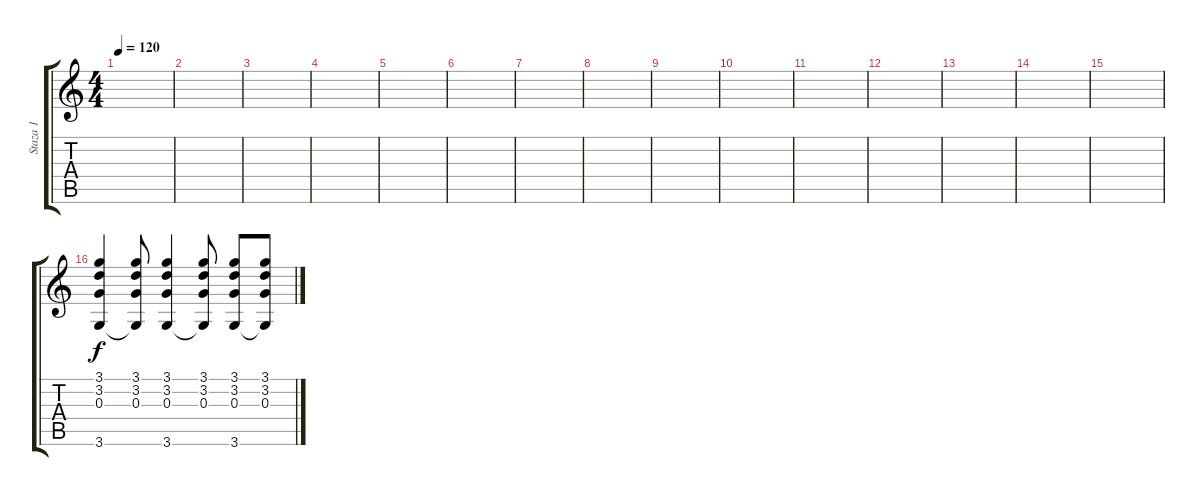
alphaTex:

\track ("Staza 1" "Staza 1") {instrument acousticguitarsteel}
\staff {score tabs}
\tuning (E4 B3 G3 D3 A2 E2) {hide}
\ts (4 4)
\tempo 120
\clef g2
\ks c
|
|
|
|
|
|
|
|
|
|
|
|
|
|
|
(3.1 3.2 0.3 3.6).4{dy f} (3.1 3.2 0.3 3.6{t}).8 (3.1 3.2 0.3 3.6).4 (3.1 3.2 0.3 3.6{t}).8 (3.1 3.2 0.3 3.6).8 (3.1 3.2 0.3 3.6{t}).8
